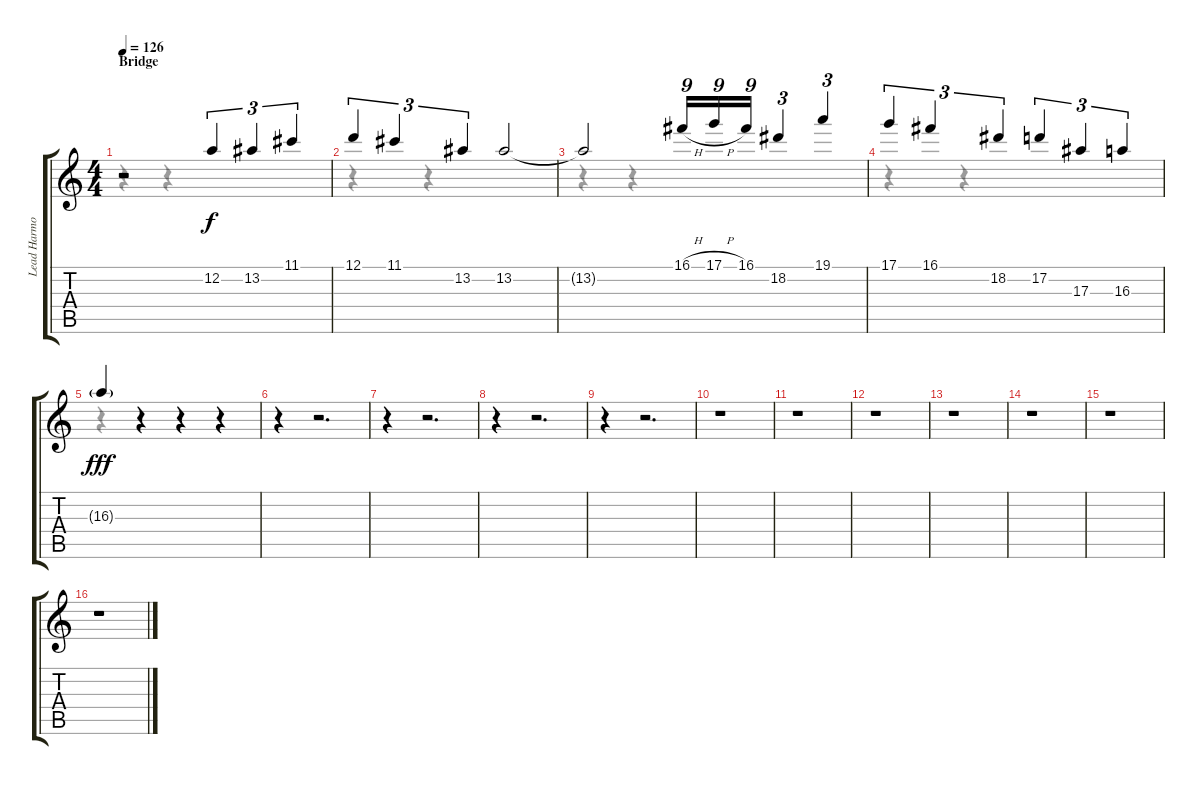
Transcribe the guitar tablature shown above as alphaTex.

\track ("Lead Harmony" "Lead Harmo") {instrument distortionguitar}
\staff {score tabs}
\tuning (D4 A3 F3 C3 G2 D2) {hide}
\voice
\ts (4 4)
\section ("" "Bridge")
\tempo 126
\clef g2
\ks c
r.2{dy f} 12.2.4{tu (3 2)} 13.2.4{tu (3 2)} 11.1.4{tu (3 2)} |
12.1.4{tu (3 2)} 11.1.4{tu (3 2)} 13.2.4{tu (3 2)} 13.2.2 |
13.2{t}.2 16.1{h}.16{tu (9 8)} 17.1{h}.16{tu (9 8)} 16.1.16{tu (9 8)} 18.2.4{tu (3 2)} 19.1.4{tu (3 2)} |
17.1.4{tu (3 2)} 16.1.4{tu (3 2)} 18.2.4{tu (3 2)} 17.2.4{tu (3 2)} 17.3.4{tu (3 2)} 16.3.4{tu (3 2)} |
16.3{g}.4{dy fff} r.4 r.4 r.4 |
r.4 r.2{d} |
r.4 r.2{d} |
r.4 r.2{d} |
r.4 r.2{d} |
r.1 |
r.1 |
r.1 |
r.1 |
r.1 |
r.1 |
r.1
\voice
\clef g2
\ottava regular
\simile none
\ks c
r.4{dy f} r.4 |
r.4 r.4 |
r.4 r.4 |
r.4 r.4 |
r.4 r.4 |
|
|
|
|
|
|
|
|
|
|
